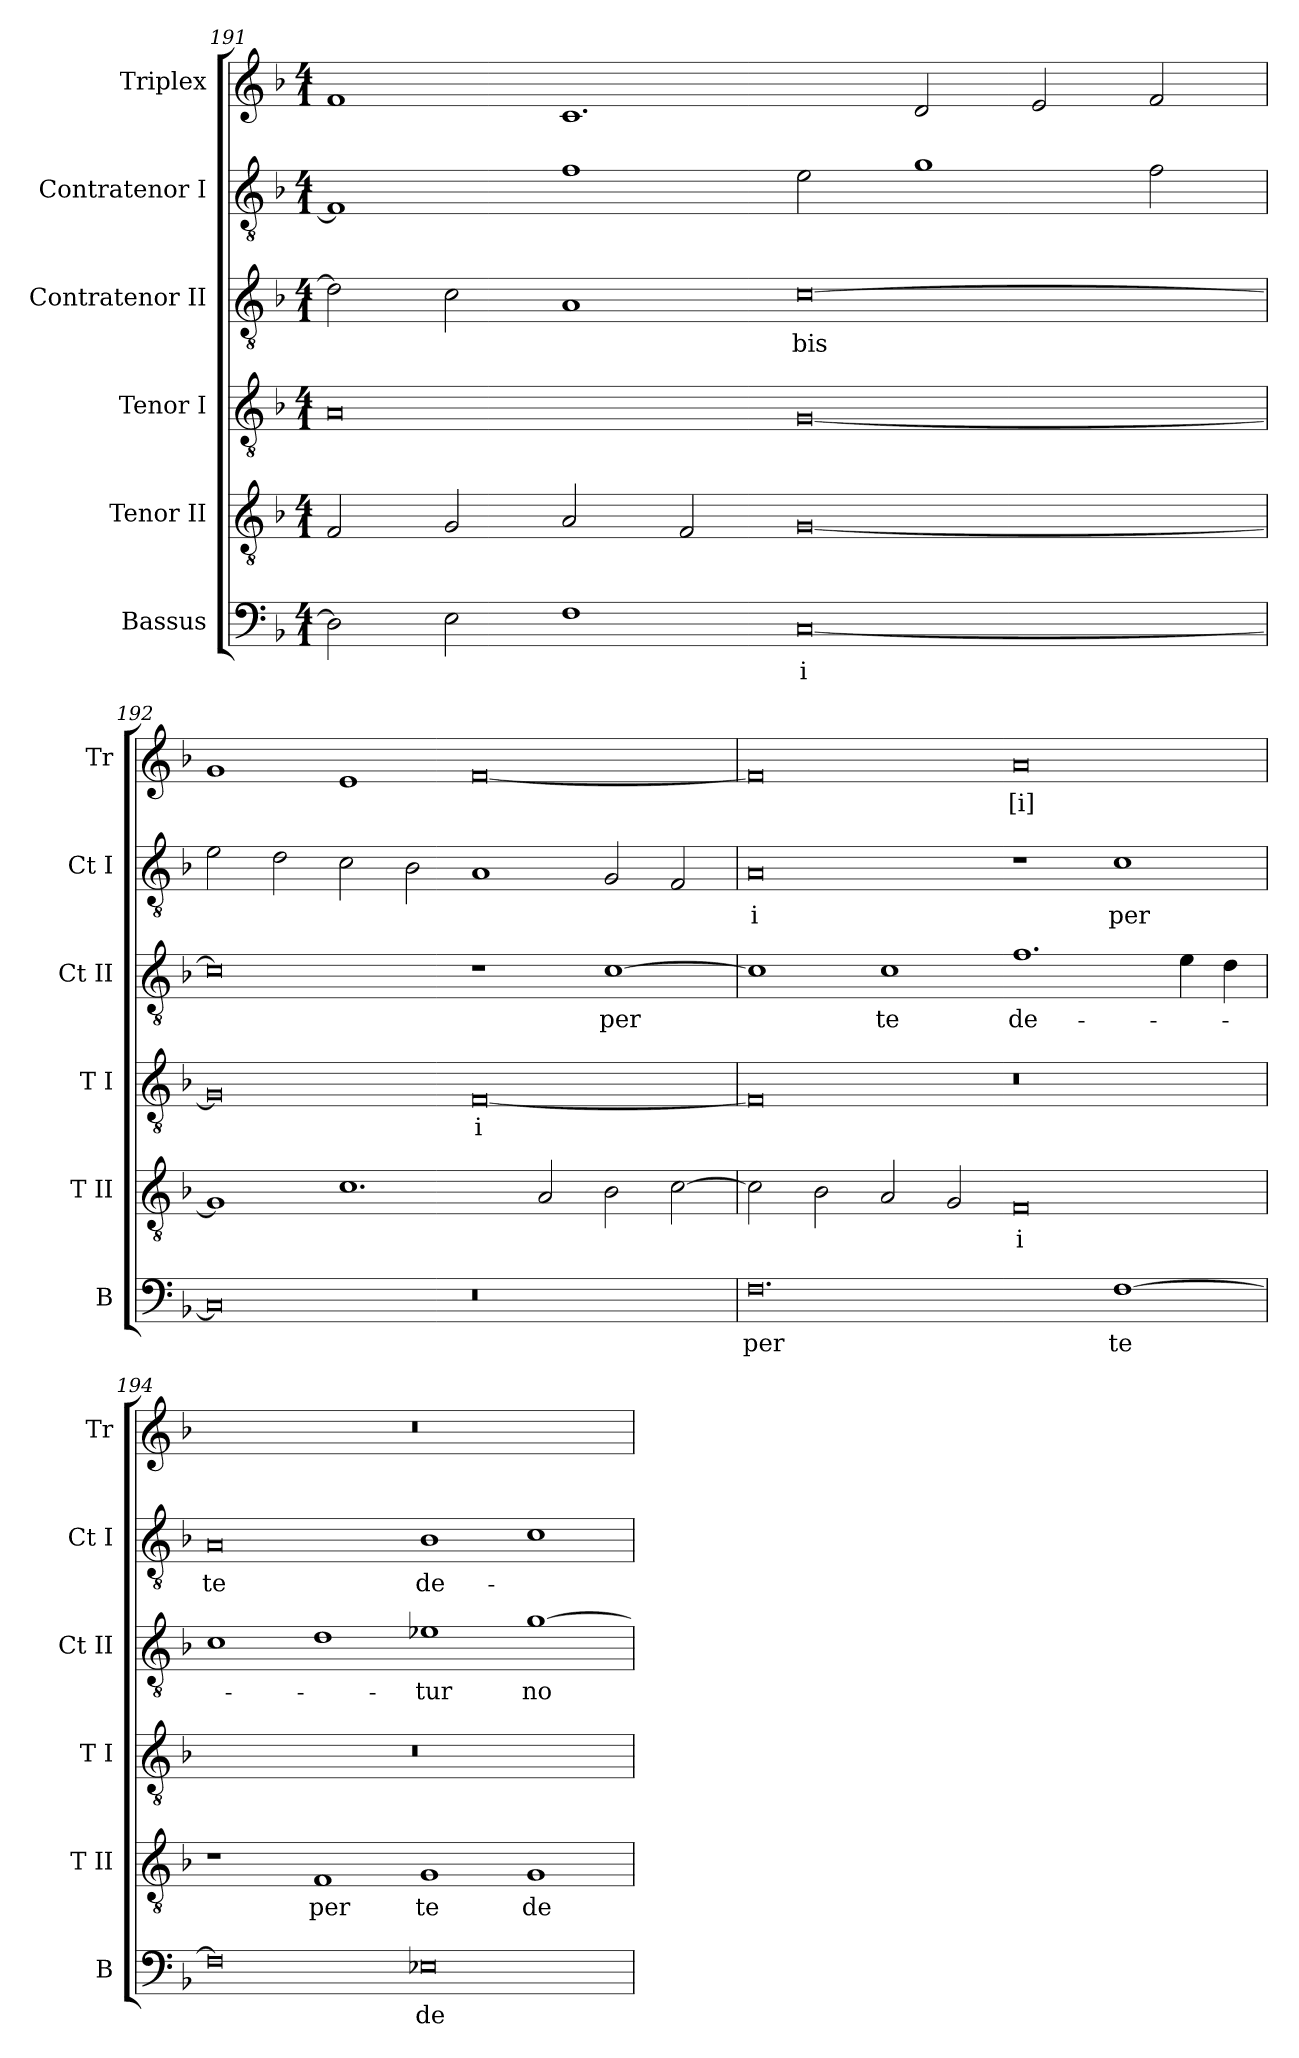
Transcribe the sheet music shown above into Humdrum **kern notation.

**kern	**text	**kern	**text	**kern	**text	**kern	**text	**kern	**text	**kern	**text
*part6	*part6	*part5	*part5	*part4	*part4	*part3	*part3	*part2	*part2	*part1	*part1
*staff6	*staff6	*staff5	*staff5	*staff4	*staff4	*staff3	*staff3	*staff2	*staff2	*staff1	*staff1
*I"Bassus	*	*I"Tenor II	*	*I"Tenor I	*	*I"Contratenor II	*	*I"Contratenor I	*	*I"Triplex	*
*I'B	*	*I'T II	*	*I'T I	*	*I'Ct II	*	*I'Ct I	*	*I'Tr	*
!!LO:LB:g=z
*clefF4	*	*clefGv2	*	*clefGv2	*	*clefGv2	*	*clefGv2	*	*clefG2	*
*	*	*ITrd7c12	*	*ITrd7c12	*	*ITrd7c12	*	*ITrd7c12	*	*	*
*k[b-]	*	*k[b-]	*	*k[b-]	*	*k[b-]	*	*k[b-]	*	*k[b-]	*
*F:	*	*F:	*	*F:	*	*F:	*	*F:	*	*F:	*
*M4/1	*	*M4/1	*	*M4/1	*	*M4/1	*	*M4/1	*	*M4/1	*
=191	=191	=191	=191	=191	=191	=191	=191	=191	=191	=191	=191
2Di\]	.	2FFi/	.	0AAi	.	2Di\]	.	1FFi]	.	1fi	.
2Ei\	.	2GGi/	.	.	.	2Ci\	.	.	.	.	.
1Fi	.	2AAi/	.	.	.	1AAi	.	1Fi	.	1.ci	.
.	.	2FFi/	.	.	.	.	.	.	.	.	.
!	!LO:LY:b:color=#000000	!	!	!	!	!	!	!	!	!	!
!	!	!	!	!	!	!	!LO:LY:b:color=#000000	!	!	!	!
[<0Ci	-i	[<0GGi	.	[<0GGi	.	[>0Ci	-bis	2Ei\	.	.	.
.	.	.	.	.	.	.	.	1Gi	.	2di/	.
.	.	.	.	.	.	.	.	.	.	2ei/	.
.	.	.	.	.	.	.	.	2Fi\	.	2fi/	.
=192`	=192`	=192`	=192`	=192`	=192`	=192`	=192`	=192`	=192`	=192`	=192`
0Ci]	.	1GGi]	.	0GGi]	.	0Ci]	.	2Ei\	.	1gi	.
.	.	.	.	.	.	.	.	2Di\	.	.	.
.	.	1.Ci	.	.	.	.	.	2Ci\	.	1ei	.
.	.	.	.	.	.	.	.	2BB-i\	.	.	.
!	!	!	!	!	!LO:LY:b:color=#000000	!	!	!	!	!	!
0r	.	.	.	[<0FFi	-i	1r	.	1AAi	.	[<0fi	.
.	.	2AAi/	.	.	.	.	.	.	.	.	.
!	!	!	!	!	!	!	!LO:LY:b:color=#000000	!	!	!	!
.	.	2BB-i\	.	.	.	[>1Ci	per	2GGi/	.	.	.
.	.	[>2Ci\	.	.	.	.	.	2FFi/	.	.	.
!!LO:PB:g=z
=193`	=193`	=193`	=193`	=193`	=193`	=193`	=193`	=193`	=193`	=193`	=193`
!	!LO:LY:b:color=#000000	!	!	!	!	!	!	!	!	!	!
!	!	!	!	!	!	!	!	!	!LO:LY:b:color=#000000	!	!
0.Fi	per	2Ci\]	.	0FFi]	.	1Ci]	.	0AAi	-i	0fi]	.
.	.	2BB-i\	.	.	.	.	.	.	.	.	.
!	!	!	!	!	!	!	!LO:LY:b:color=#000000	!	!	!	!
.	.	2AAi/	.	.	.	1Ci	te	.	.	.	.
.	.	2GGi/	.	.	.	.	.	.	.	.	.
!	!	!	!LO:LY:b:color=#000000	!	!	!	!	!	!	!	!
!	!	!	!	!	!	!	!LO:LY:b:color=#000000	!	!	!	!
!	!	!	!	!	!	!	!	!	!	!	!LO:LY:b:color=#000000
.	.	0FFi	-i	0r	.	1.Fi	de-	1r	.	0ai	-[i]
!	!LO:LY:b:color=#000000	!	!	!	!	!	!	!	!	!	!
!	!	!	!	!	!	!	!	!	!LO:LY:b:color=#000000	!	!
[>1Fi	te	.	.	.	.	.	.	1Ci	per	.	.
.	.	.	.	.	.	4Ei\	.	.	.	.	.
.	.	.	.	.	.	4Di\	.	.	.	.	.
=194`	=194`	=194`	=194`	=194`	=194`	=194`	=194`	=194`	=194`	=194`	=194`
!	!	!	!	!LO:N:vis=1	!	!	!	!	!	!	!
!	!	!	!	!	!	!	!	!	!LO:LY:b:color=#000000	!LO:N:vis=1	!
0Fi]	.	1r	.	00r	.	1Ci	.	0AAi	te	00r	.
!	!	!	!LO:LY:b:color=#000000	!	!	!	!	!	!	!	!
.	.	1FFi	per	.	.	1Di	.	.	.	.	.
!	!LO:LY:b:color=#000000	!	!	!	!	!	!	!	!	!	!
!	!	!	!LO:LY:b:color=#000000	!	!	!	!	!	!	!	!
!	!	!	!	!	!	!	!LO:LY:b:color=#000000	!	!	!	!
!	!	!	!	!	!	!	!	!	!LO:LY:b:color=#000000	!	!
0E-Xi	de-	1GGi	te	.	.	1E-Xi	-tur	1BB-i	de-	.	.
!	!	!	!LO:LY:b:color=#000000	!	!	!	!	!	!	!	!
!	!	!	!	!	!	!	!LO:LY:b:color=#000000	!	!	!	!
.	.	1GGi	de-	.	.	[>1Gi	no-	1Ci	.	.	.
=`	=`	=`	=`	=`	=`	=`	=`	=`	=`	=`	=`
*-	*-	*-	*-	*-	*-	*-	*-	*-	*-	*-	*-
